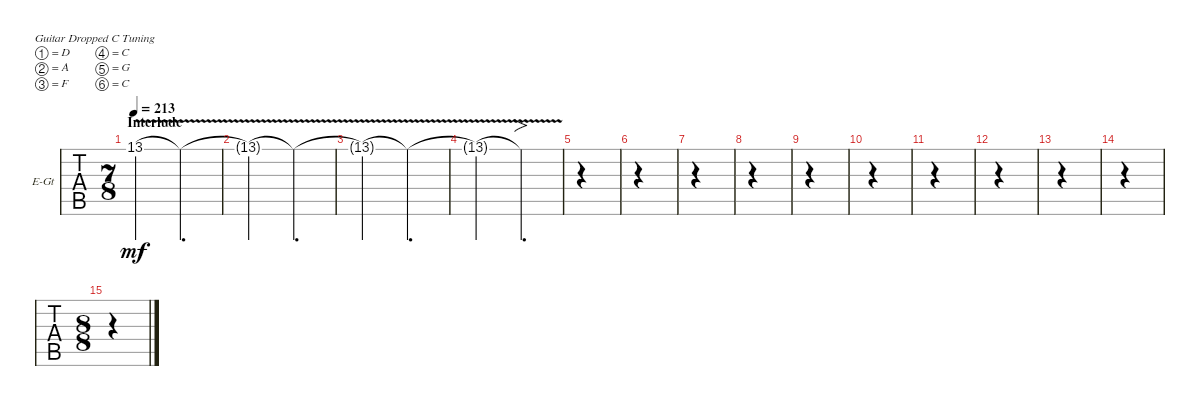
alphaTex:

\defaultSystemsLayout 4
\bracketExtendMode groupsimilarinstruments
\firstSystemTrackNameOrientation horizontal
\otherSystemsTrackNameOrientation horizontal
\track ("Electric Guitar Center" "E-Gt") {instrument distortionguitar}
\staff {tabs}
\tuning (D4 A3 F3 C3 G2 C2)
\ts (7 8)
\section ("" "Interlude")
\tempo 213
\clef g2
\ks c
13.1{v}.2{dy mf} 13.1{v t}.4{d} |
13.1{v t}.2 13.1{v t}.4{d} |
13.1{v t}.2 13.1{v t}.4{d} |
13.1{v t}.2 13.1{v t}.4{fo d} |
|
|
|
|
|
|
|
|
|
|
\ts (8 8)
